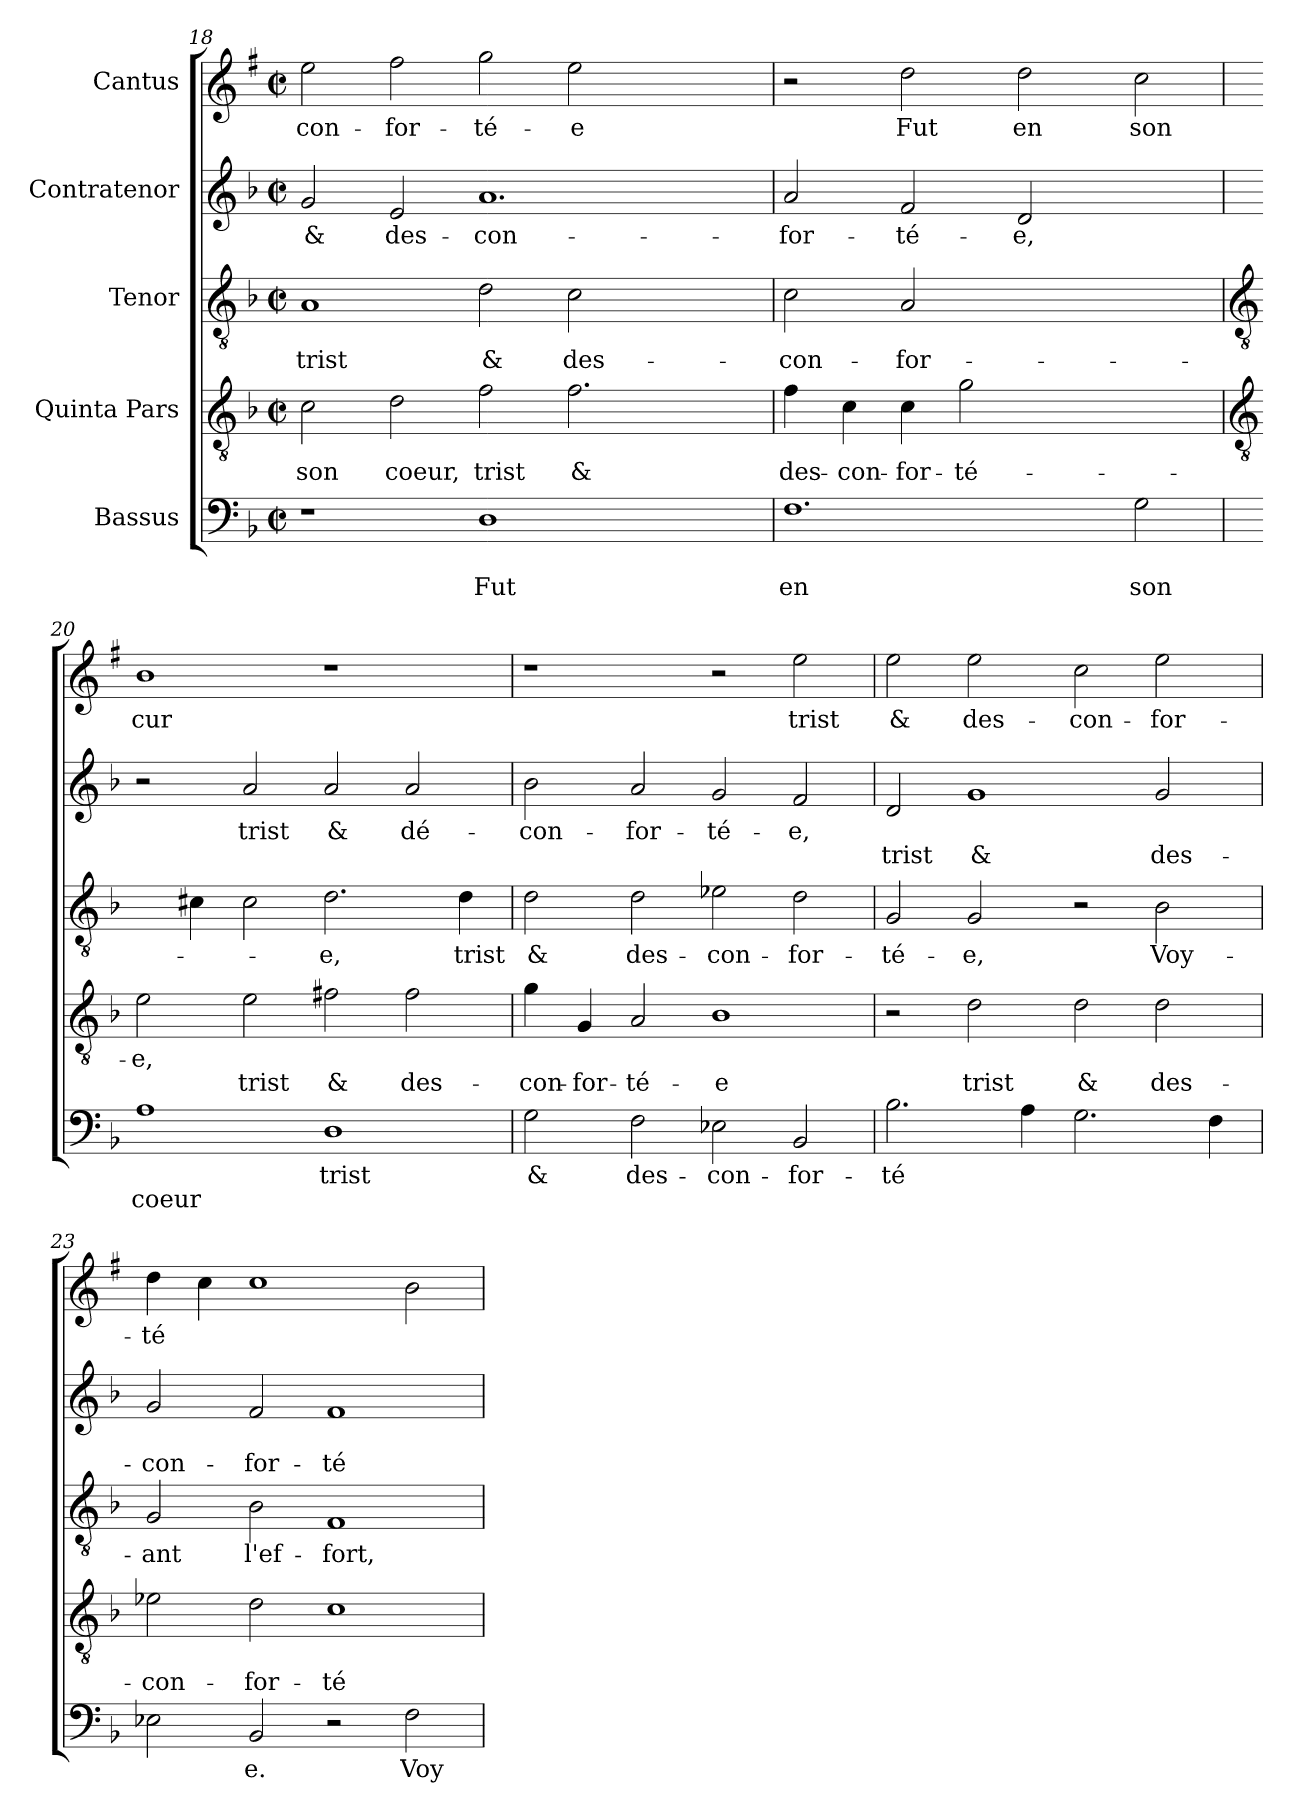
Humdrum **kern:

**kern	**text	**text	**kern	**text	**text	**kern	**text	**kern	**text	**text	**kern	**text
*part5	*part5	*part5	*part4	*part4	*part4	*part3	*part3	*part2	*part2	*part2	*part1	*part1
*staff5	*staff5	*staff5	*staff4	*staff4	*staff4	*staff3	*staff3	*staff2	*staff2	*staff2	*staff1	*staff1
*I"Bassus	*	*	*I"Quinta Pars	*	*	*I"Tenor	*	*I"Contratenor	*	*	*I"Cantus	*
*clefF4	*	*	*clefGv2	*	*	*clefGv2	*	*clefG2	*	*	*clefG2	*
*	*	*	*	*	*	*	*	*	*	*	*ITrd1c2	*
*k[b-]	*	*	*k[b-]	*	*	*k[b-]	*	*k[b-]	*	*	*k[b-]	*
*F:	*	*	*F:	*	*	*F:	*	*F:	*	*	*F:	*
*M4/2	*	*	*M4/2	*	*	*M4/2	*	*M4/2	*	*	*M4/2	*
*met(c|)	*	*	*met(c|)	*	*	*met(c|)	*	*met(c|)	*	*	*met(c|)	*
=18	=18	=18	=18	=18	=18	=18	=18	=18	=18	=18	=18	=18
!	!	!	!	!LO:LY:b	!	!	!LO:LY:b	!	!LO:LY:b	!	!	!LO:LY:b
1r	.	.	2c	son	.	1A	trist	2g	&	.	2dd	-con-
!	!	!	!	!LO:LY:b	!	!	!	!	!LO:LY:b	!	!	!LO:LY:b
.	.	.	2d	coeur,	.	.	.	2e	des-	.	2ee	-for-
!	!	!LO:LY:b	!	!LO:LY:b	!	!	!LO:LY:b	!	!LO:LY:b	!	!	!LO:LY:b
1D	.	Fut	2f	trist	.	2d	&	1.a	-con-	.	2ff	-té-
!	!	!	!	!LO:LY:b	!	!	!LO:LY:b	!	!	!	!	!LO:LY:b
.	.	.	2.f	&	.	2c	des-	.	.	.	2dd	-e
2ryy	.	.	.	.	.	2ryy	.	.	.	.	2ryy	.
.	.	.	4ryy	.	.	.	.	.	.	.	.	.
=19	=19	=19	=19	=19	=19	=19	=19	=19	=19	=19	=19	=19
!	!	!LO:LY:b	!	!LO:LY:b	!	!	!LO:LY:b	!	!LO:LY:b	!	!	!
1.F	.	en	4f	des-	.	2c	-con-	2a	-for-	.	2r	.
!	!	!	!	!LO:LY:b	!	!	!	!	!	!	!	!
.	.	.	4c	-con-	.	.	.	.	.	.	.	.
!	!	!	!	!LO:LY:b	!	!	!LO:LY:b	!	!LO:LY:b	!	!	!LO:LY:b
.	.	.	4c	-for-	.	2A	-for-	2f	-té-	.	2cc	Fut
!	!	!	!	!LO:LY:b	!	!	!	!	!	!	!	!
.	.	.	2g	-té-	.	.	.	.	.	.	.	.
!	!	!	!	!	!	!	!LO:LY:b	!	!LO:LY:b	!	!	!LO:LY:b
.	.	.	.	.	.	[2dyy	-té-	2d	-e,	.	2cc	en
.	.	.	2.ryy	.	.	.	.	.	.	.	.	.
!	!	!LO:LY:b	!	!	!	!	!	!	!	!	!	!LO:LY:b
2G	.	son	.	.	.	2ryy	.	2ryy	.	.	2b-	son
!!LO:LB:g=z
=20	=20	=20	=20	=20	=20	=20	=20	=20	=20	=20	=20	=20
*	*	*	*clefGv2	*	*	*clefGv2	*	*	*	*	*	*
!	!	!LO:LY:b	!	!LO:LY:b	!	!	!	!	!	!	!	!LO:LY:b
1A	.	coeur	2e	-e,	.	4dyy]	.	2r	.	.	1a	cur
.	.	.	.	.	.	4c#X	.	.	.	.	.	.
!	!	!	!	!	!LO:LY:b	!	!	!	!LO:LY:b	!	!	!
.	.	.	2e	.	trist	2c#	.	2a	trist	.	.	.
!	!LO:LY:b	!	!	!	!LO:LY:b	!	!LO:LY:b	!	!LO:LY:b	!	!	!
1D	trist	.	2f#X	.	&	2.d	-e,	2a	&	.	1r	.
!	!	!	!	!	!LO:LY:b	!	!	!	!LO:LY:b	!	!	!
.	.	.	2f#	.	des-	.	.	2a	dé-	.	.	.
!	!	!	!	!	!	!	!LO:LY:b	!	!	!	!	!
.	.	.	.	.	.	4d	trist	.	.	.	.	.
=21	=21	=21	=21	=21	=21	=21	=21	=21	=21	=21	=21	=21
!	!LO:LY:b	!	!	!	!LO:LY:b	!	!LO:LY:b	!	!LO:LY:b	!	!	!
2G	&	.	4g	.	-con-	2d	&	2b-	-con-	.	1r	.
!	!	!	!	!	!LO:LY:b	!	!	!	!	!	!	!
.	.	.	4G	.	-for-	.	.	.	.	.	.	.
!	!LO:LY:b	!	!	!	!LO:LY:b	!	!LO:LY:b	!	!LO:LY:b	!	!	!
2F	des-	.	2A	.	-té-	2d	des-	2a	-for-	.	.	.
!	!LO:LY:b	!	!	!	!LO:LY:b	!	!LO:LY:b	!	!LO:LY:b	!	!	!
2E-X	-con-	.	1B-	.	-e	2e-X	-con-	2g	-té-	.	2r	.
!	!LO:LY:b	!	!	!	!	!	!LO:LY:b	!	!LO:LY:b	!	!	!LO:LY:b
2BB-	-for-	.	.	.	.	2d	-for-	2f	-e,	.	2dd	trist
=22	=22	=22	=22	=22	=22	=22	=22	=22	=22	=22	=22	=22
!	!LO:LY:b	!	!	!	!	!	!LO:LY:b	!	!	!LO:LY:b	!	!LO:LY:b
2.B-	-té	.	2r	.	.	2G	-té-	2d	.	trist	2dd	&
!	!	!	!	!	!LO:LY:b	!	!LO:LY:b	!	!	!LO:LY:b	!	!LO:LY:b
.	.	.	2d	.	trist	2G	-e,	1g	.	&	2dd	des-
4A	.	.	.	.	.	.	.	.	.	.	.	.
!	!	!	!	!	!LO:LY:b	!	!	!	!	!	!	!LO:LY:b
2.G	.	.	2d	.	&	2r	.	.	.	.	2b-	-con-
!	!	!	!	!	!LO:LY:b	!	!LO:LY:b	!	!	!LO:LY:b	!	!LO:LY:b
.	.	.	2d	.	des-	2B-	Voy-	2g	.	des-	2dd	-for-
4F	.	.	.	.	.	.	.	.	.	.	.	.
=23	=23	=23	=23	=23	=23	=23	=23	=23	=23	=23	=23	=23
!	!	!	!	!	!LO:LY:b	!	!LO:LY:b	!	!	!LO:LY:b	!	!LO:LY:b
2E-X	.	.	2e-X	.	-con-	2G	-ant	2g	.	-con-	4cc	-té
.	.	.	.	.	.	.	.	.	.	.	4b-	.
!	!LO:LY:b	!	!	!	!LO:LY:b	!	!LO:LY:b	!	!	!LO:LY:b	!	!
2BB-	e.	.	2d	.	-for-	2B-	l'ef-	2f	.	-for-	1b-	.
!	!	!	!	!	!LO:LY:b	!	!LO:LY:b	!	!	!LO:LY:b	!	!
2r	.	.	1c	.	-té-	1F	-fort,	1f	.	-té-	.	.
!	!LO:LY:b	!	!	!	!	!	!	!	!	!	!	!
2F	Voy-	.	.	.	.	.	.	.	.	.	2a	.
=	=	=	=	=	=	=	=	=	=	=	=	=
*-	*-	*-	*-	*-	*-	*-	*-	*-	*-	*-	*-	*-
